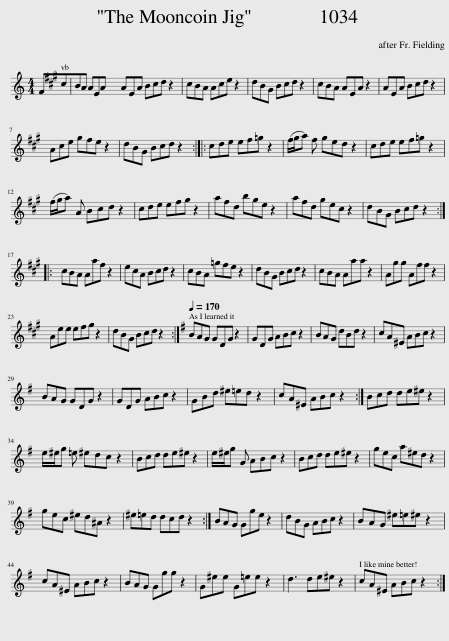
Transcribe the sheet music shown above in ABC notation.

X:1
L:1/8
M:4/4
I:linebreak $
K:C
V:1 treble
V:1
 F^cBA AEA | AEA B^cd z2 | ^cBA Ace z2 | dB^G B^cd z2 | ^cBA AEA z2 | %5
 AEA B^cd z2 |$ A^ce ^g^fe z2 | dB^G B^cd z2 :: ^cde e^f=g z2 | (^f/^g/a) f ged z2 | %10
 ^cde e^f=g z2 |$ (^f/^g/a) A B^cd z2 | ^cde e^f^g z2 | a^fd b^ge z2 | a^fd ^ge^c z2 | %15
 dB^G B^cd z2 ::$ ^cBA Aa^f z2 | e^cA Bcd z2 | ^cBA =g^fe z2 | dB^G B^cd z2 | %20
 ^cBA Aaa z2 | A^gg A^ff z2 |$ Aee e^f^g z2 | dB^G B^cd z2 :|[K:G][Q:1/4=170] BAG GDG z2 | %25
 GDG ABc z2 | BAG dBd z2 | cA^E ABc z2 |$ BAG GDG z2 | GDG ABc z2 | %30
 GBd ^e=ed z2 | cA^E ABc z2 :| Bcd de^e z2 |$ e/^e/g =e ^edc z2 | Bcd de^e z2 | %35
 e/^e/g G ABc z2 | Bcd de^e z2 | gec a^ed z2 |$ gec ^ed^A z2 | ^e=ed dcd z2 :| %40
 BAG Gge z2 | dBG ABc z2 | BAG ^e=e^e z2 |$ cA^E ABc z2 | BAG Ggg z2 | %45
 G^ee G=ee z2 | d3 de^e z2 | cA^E ABc z2 :| %48
